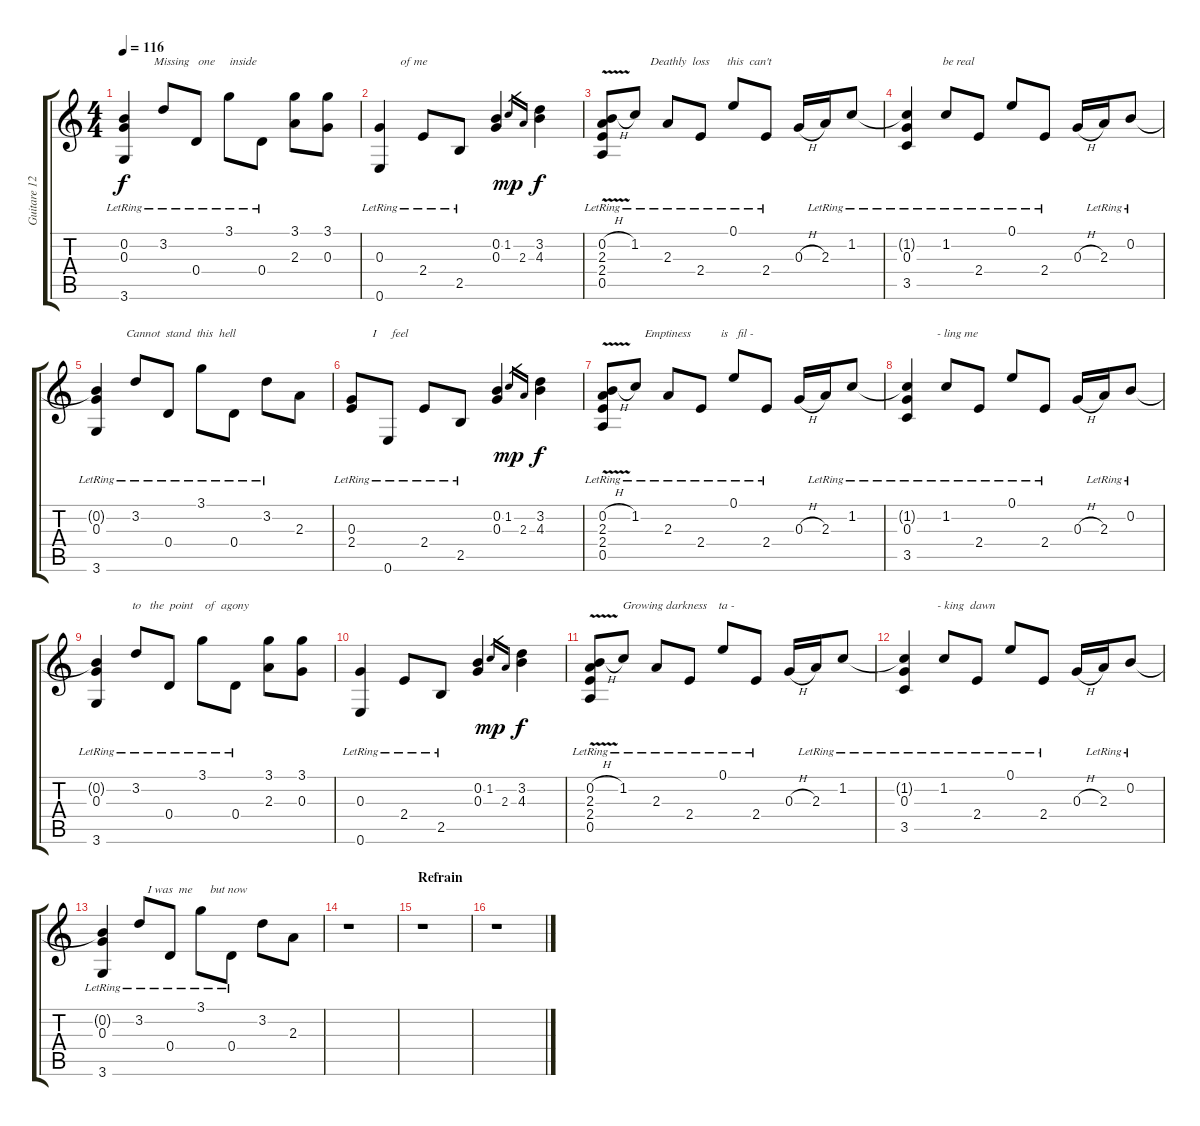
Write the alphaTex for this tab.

\track ("Guitare 12 cordes" "Guitare 12") {instrument acousticguitarsteel}
\staff {score tabs}
\tuning (E4 B3 G3 D3 A2 E2) {hide}
\ts (4 4)
\tempo 116
\clef g2
\ks c
(0.2{lr t} 0.3{lr} 3.6{lr}).4{txt "          Missing   one     inside" dy f} 3.2{lr}.8 0.4{lr}.8 3.1{lr}.8 0.4{lr}.8 (3.1 2.3).8 (3.1 0.3).8 |
(0.3{lr} 0.6{lr}).4{txt "       of me"} 2.4{lr}.8 2.5{lr}.8 (0.2 0.3).4 1.2.16{gr dy mp} 2.3.16{gr} (3.2 4.3).4{dy f} |
(0.2{h} 2.3{v lr} 2.4{v lr} 0.5{lr}).8{txt "                Deathly  loss      this  can't"} 1.2{lr}.8 2.3{lr}.8 2.4{lr}.8 0.1{lr}.8 2.4{lr}.8 0.3{h}.16 2.3{lr}.16 1.2{lr}.8 |
(1.2{lr t} 0.3{lr} 3.5{lr}).4{txt "            be real"} 1.2{lr}.8 2.4{lr}.8 0.1{lr}.8 2.4{lr}.8 0.3{h}.16 2.3{lr}.16 0.2{lr}.8 |
(0.2{lr t} 0.3{lr} 3.6{lr}).4{txt "          Cannot  stand  this  hell"} 3.2{lr}.8 0.4{lr}.8 3.1{lr}.8 0.4{lr}.8 3.2{lr}.8 2.3.8 |
(0.3{lr} 2.4{lr}).8{txt "       I     feel"} 0.6{lr}.8 2.4{lr}.8 2.5{lr}.8 (0.2 0.3).4 1.2.16{gr dy mp} 2.3.16{gr} (3.2 4.3).4{dy f} |
(0.2{h} 2.3{v lr} 2.4{v lr} 0.5{lr}).8{txt "              Emptiness          is   fil -"} 1.2{lr}.8 2.3{lr}.8 2.4{lr}.8 0.1{lr}.8 2.4{lr}.8 0.3{h}.16 2.3{lr}.16 1.2{lr}.8 |
(1.2{lr t} 0.3{lr} 3.5{lr}).4{txt "          - ling me"} 1.2{lr}.8 2.4{lr}.8 0.1{lr}.8 2.4{lr}.8 0.3{h}.16 2.3{lr}.16 0.2{lr}.8 |
(0.2{lr t} 0.3{lr} 3.6{lr}).4{txt "            to   the  point    of  agony"} 3.2{lr}.8 0.4{lr}.8 3.1{lr}.8 0.4{lr}.8 (3.1 2.3).8 (3.1 0.3).8 |
(0.3{lr} 0.6{lr}).4 2.4{lr}.8 2.5{lr}.8 (0.2 0.3).4 1.2.16{gr dy mp} 2.3.16{gr} (3.2 4.3).4{dy f} |
(0.2{h} 2.3{v lr} 2.4{v lr} 0.5{lr}).8{txt "           Growing darkness    ta -"} 1.2{lr}.8 2.3{lr}.8 2.4{lr}.8 0.1{lr}.8 2.4{lr}.8 0.3{h}.16 2.3{lr}.16 1.2{lr}.8 |
(1.2{lr t} 0.3{lr} 3.5{lr}).4{txt "           - king  dawn"} 1.2{lr}.8 2.4{lr}.8 0.1{lr}.8 2.4{lr}.8 0.3{h}.16 2.3{lr}.16 0.2{lr}.8 |
(0.2{lr t} 0.3{lr} 3.6{lr}).4{txt "               I was  me      but now"} 3.2{lr}.8 0.4{lr}.8 3.1{lr}.8 0.4{lr}.8 3.2.8 2.3.8 |
r.1 |
\section ("" "Refrain")
r.1 |
r.1
